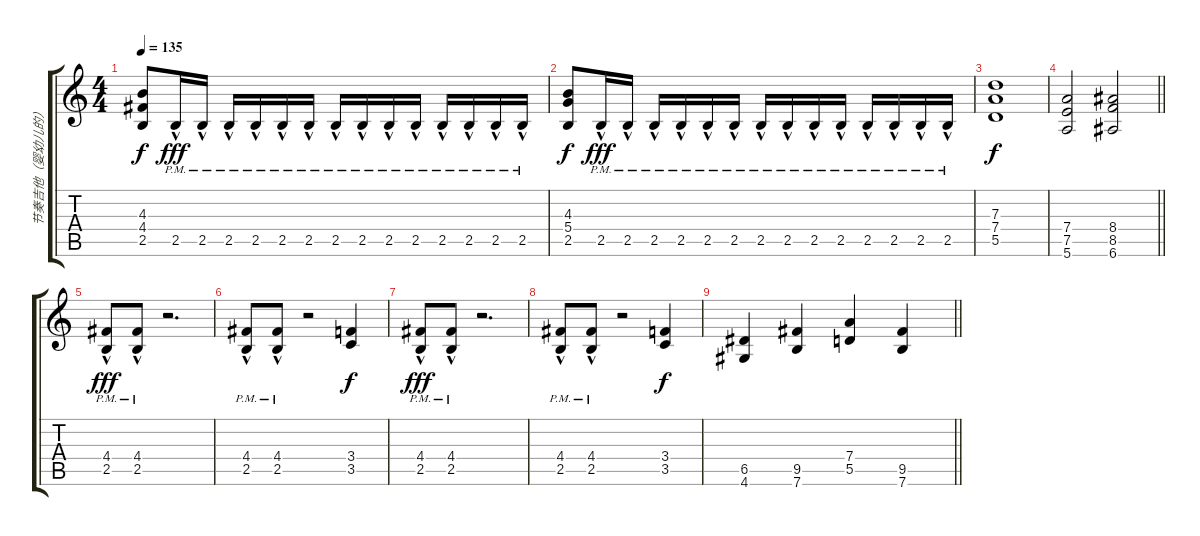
\track ("节奏吉他（婴幼儿的）" "节奏吉他（婴幼儿的）") {instrument distortionguitar}
\staff {score tabs}
\tuning (E4 B3 G3 D3 A2 E2) {hide}
\ts (4 4)
\tempo 135
\clef g2
\ks c
(4.3 4.4 2.5).8{dy f} 2.5{hac pm}.16{dy fff} 2.5{hac pm}.16 2.5{hac pm}.16 2.5{hac pm}.16 2.5{hac pm}.16 2.5{hac pm}.16 2.5{hac pm}.16 2.5{hac pm}.16 2.5{hac pm}.16 2.5{hac pm}.16 2.5{hac pm}.16 2.5{hac pm}.16 2.5{hac pm}.16 2.5{hac pm}.16 |
(4.3 5.4 2.5).8{dy f} 2.5{hac pm}.16{dy fff} 2.5{hac pm}.16 2.5{hac pm}.16 2.5{hac pm}.16 2.5{hac pm}.16 2.5{hac pm}.16 2.5{hac pm}.16 2.5{hac pm}.16 2.5{hac pm}.16 2.5{hac pm}.16 2.5{hac pm}.16 2.5{hac pm}.16 2.5{hac pm}.16 2.5{hac pm}.16 |
(7.3 7.4 5.5).1{dy f} |
\barLineRight lightlight
(7.4 7.5 5.6).2 (8.4 8.5 6.6).2 |
(4.4{hac pm} 2.5{hac pm}).8{dy fff} (4.4{hac pm} 2.5{hac pm}).8 r.2{d} |
(4.4{hac pm} 2.5{hac pm}).8 (4.4{hac pm} 2.5{hac pm}).8 r.2 (3.4 3.5).4{dy f} |
(4.4{hac pm} 2.5{hac pm}).8{dy fff} (4.4{hac pm} 2.5{hac pm}).8 r.2{d} |
(4.4{hac pm} 2.5{hac pm}).8 (4.4{hac pm} 2.5{hac pm}).8 r.2 (3.4 3.5).4{dy f} |
\barLineRight lightlight
(6.5 4.6).4 (9.5 7.6).4 (7.4 5.5).4 (9.5 7.6).4
